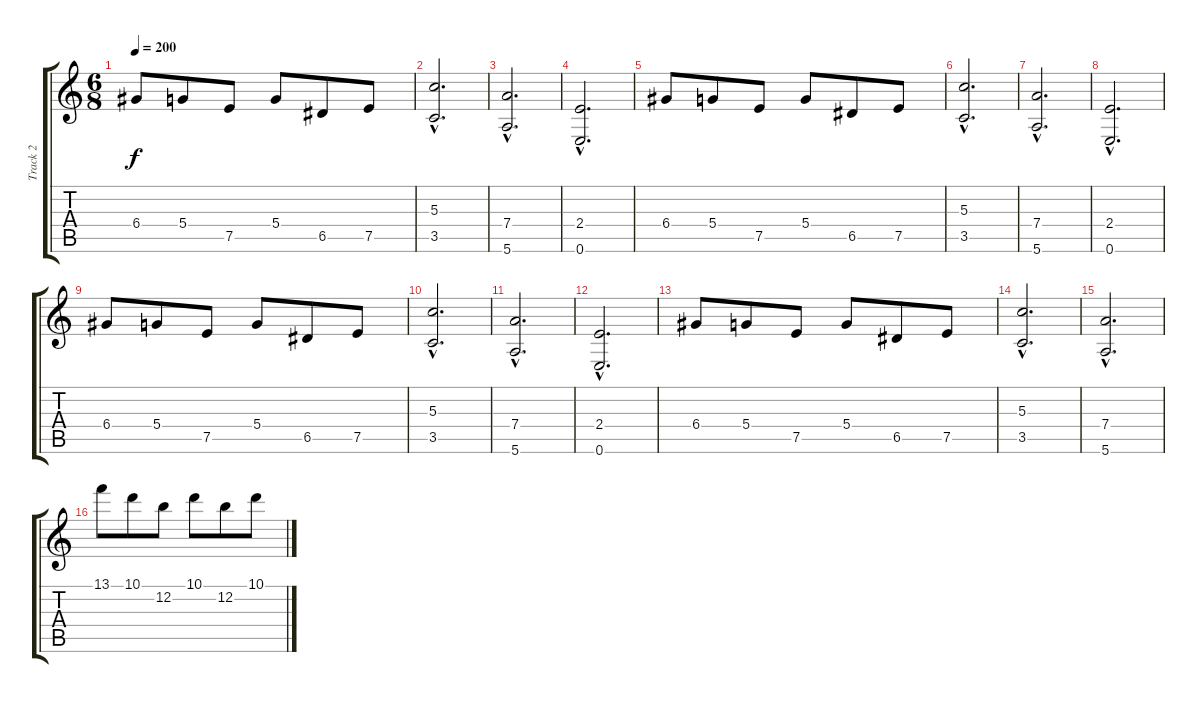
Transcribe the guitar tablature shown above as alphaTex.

\track ("Track 2" "Track 2") {instrument distortionguitar}
\staff {score tabs}
\tuning (E4 B3 G3 D3 A2 E2) {hide}
\ts (6 8)
\tempo 200
\clef g2
\ks c
6.4.8{dy f} 5.4.8 7.5.8 5.4.8 6.5.8 7.5.8 |
(5.3{hac} 3.5{hac}).2{d} |
(7.4{hac} 5.6{hac}).2{d} |
(2.4{hac} 0.6{hac}).2{d} |
6.4.8 5.4.8 7.5.8 5.4.8 6.5.8 7.5.8 |
(5.3{hac} 3.5{hac}).2{d} |
(7.4{hac} 5.6{hac}).2{d} |
(2.4{hac} 0.6{hac}).2{d} |
6.4.8 5.4.8 7.5.8 5.4.8 6.5.8 7.5.8 |
(5.3{hac} 3.5{hac}).2{d} |
(7.4{hac} 5.6{hac}).2{d} |
(2.4{hac} 0.6{hac}).2{d} |
6.4.8 5.4.8 7.5.8 5.4.8 6.5.8 7.5.8 |
(5.3{hac} 3.5{hac}).2{d} |
(7.4{hac} 5.6{hac}).2{d} |
13.1.8 10.1.8 12.2.8 10.1.8 12.2.8 10.1.8
